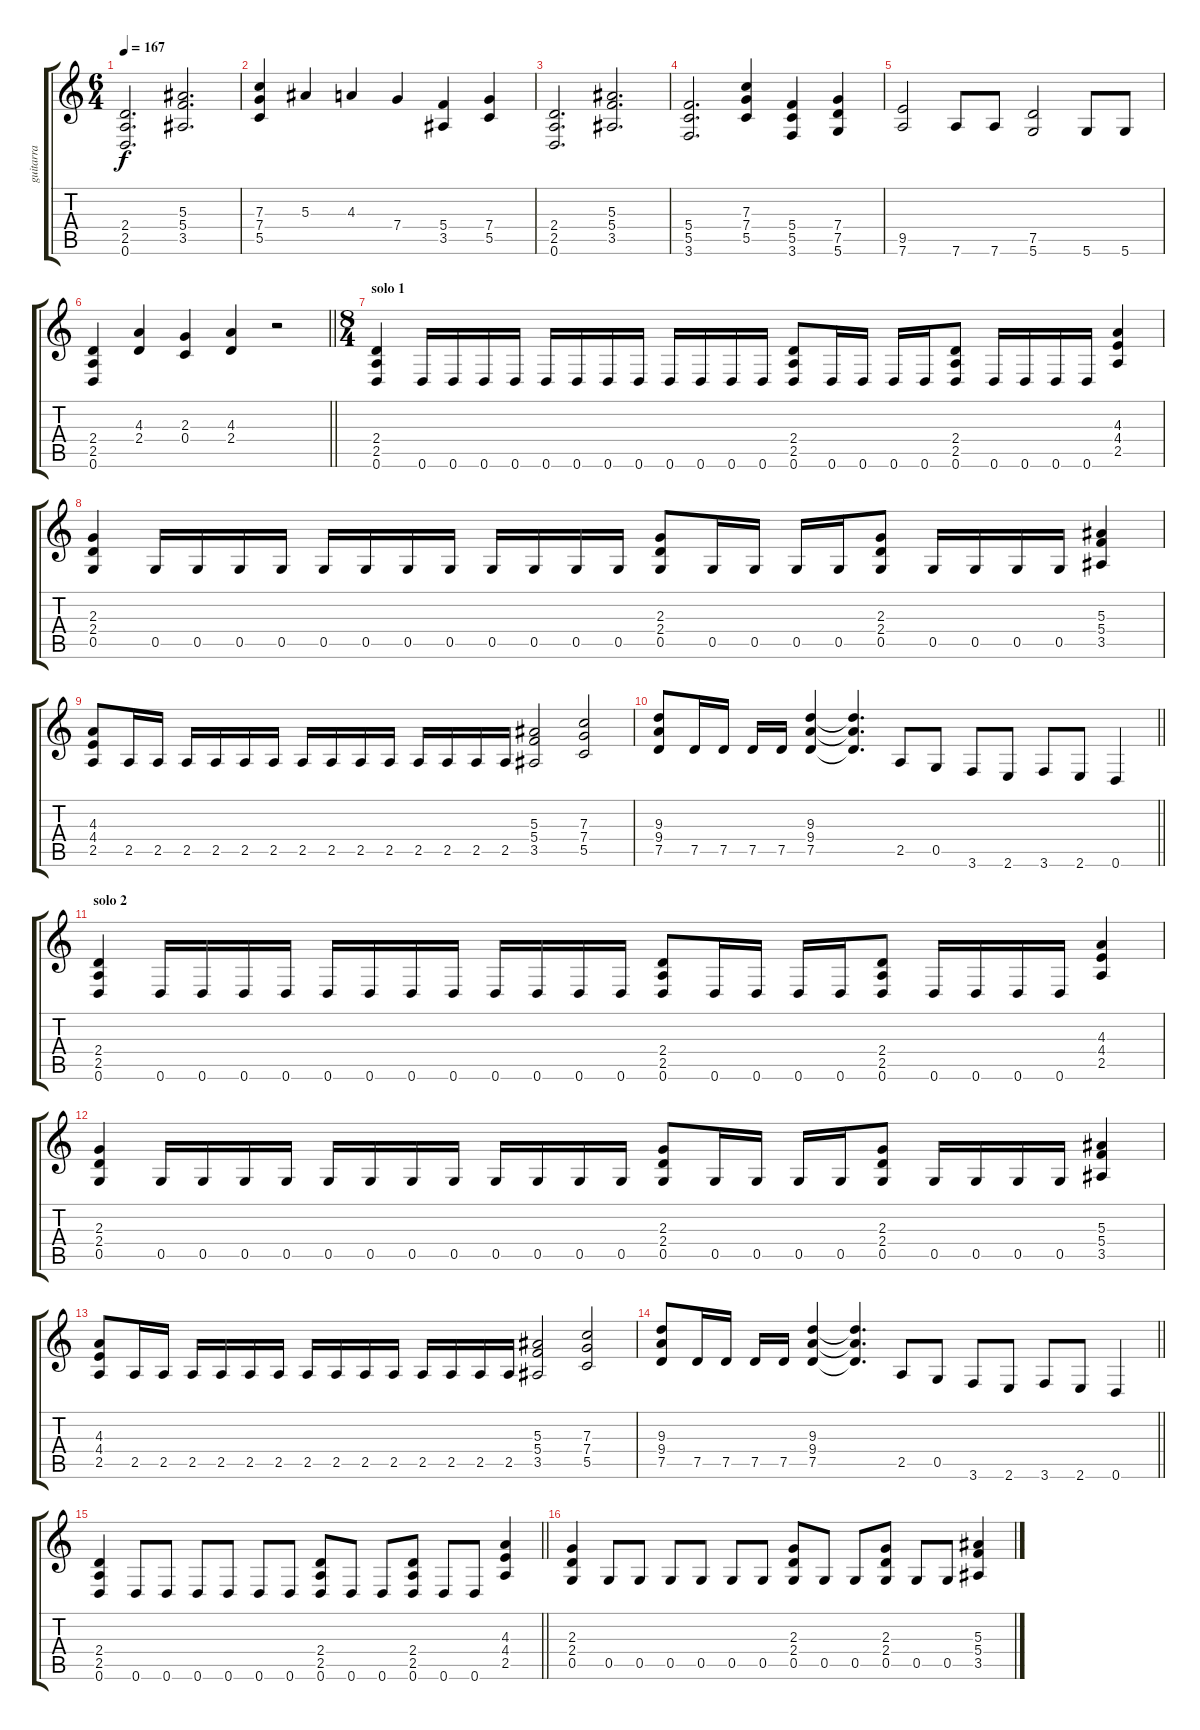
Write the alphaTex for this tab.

\track ("guitarra" "guitarra") {instrument distortionguitar}
\staff {score tabs}
\tuning (D4 A3 F3 C3 G2 D2) {hide}
\ts (6 4)
\tempo 167
\clef g2
\ks c
(2.4 2.5 0.6).2{d dy f} (5.3 5.4 3.5).2{d} |
(7.3 7.4 5.5).4 5.3.4 4.3.4 7.4.4 (5.4 3.5).4 (7.4 5.5).4 |
(2.4 2.5 0.6).2{d} (5.3 5.4 3.5).2{d} |
(5.4 5.5 3.6).2{d} (7.3 7.4 5.5).4 (5.4 5.5 3.6).4 (7.4 7.5 5.6).4 |
(9.5 7.6).2 7.6.8 7.6.8 (7.5 5.6).2 5.6.8 5.6.8 |
\barLineRight lightlight
(2.4 2.5 0.6).4 (4.3 2.4).4 (2.3 0.4).4 (4.3 2.4).4 r.2 |
\ts (8 4)
\section ("" "solo 1")
(2.4 2.5 0.6).4 0.6.16 0.6.16 0.6.16 0.6.16 0.6.16 0.6.16 0.6.16 0.6.16 0.6.16 0.6.16 0.6.16 0.6.16 (2.4 2.5 0.6).8 0.6.16 0.6.16 0.6.16 0.6.16 (2.4 2.5 0.6).8 0.6.16 0.6.16 0.6.16 0.6.16 (4.3 4.4 2.5).4 |
(2.3 2.4 0.5).4 0.5.16 0.5.16 0.5.16 0.5.16 0.5.16 0.5.16 0.5.16 0.5.16 0.5.16 0.5.16 0.5.16 0.5.16 (2.3 2.4 0.5).8 0.5.16 0.5.16 0.5.16 0.5.16 (2.3 2.4 0.5).8 0.5.16 0.5.16 0.5.16 0.5.16 (5.3 5.4 3.5).4 |
(4.3 4.4 2.5).8 2.5.16 2.5.16 2.5.16 2.5.16 2.5.16 2.5.16 2.5.16 2.5.16 2.5.16 2.5.16 2.5.16 2.5.16 2.5.16 2.5.16 (5.3 5.4 3.5).2 (7.3 7.4 5.5).2 |
\barLineRight lightlight
(9.3 9.4 7.5).8 7.5.16 7.5.16 7.5.16 7.5.16 (9.3 9.4 7.5).4 (9.3{t} 9.4{t} 7.5{t}).4{d} 2.5.8 0.5.8 3.6.8 2.6.8 3.6.8 2.6.8 0.6.4 |
\section ("" "solo 2")
(2.4 2.5 0.6).4 0.6.16 0.6.16 0.6.16 0.6.16 0.6.16 0.6.16 0.6.16 0.6.16 0.6.16 0.6.16 0.6.16 0.6.16 (2.4 2.5 0.6).8 0.6.16 0.6.16 0.6.16 0.6.16 (2.4 2.5 0.6).8 0.6.16 0.6.16 0.6.16 0.6.16 (4.3 4.4 2.5).4 |
(2.3 2.4 0.5).4 0.5.16 0.5.16 0.5.16 0.5.16 0.5.16 0.5.16 0.5.16 0.5.16 0.5.16 0.5.16 0.5.16 0.5.16 (2.3 2.4 0.5).8 0.5.16 0.5.16 0.5.16 0.5.16 (2.3 2.4 0.5).8 0.5.16 0.5.16 0.5.16 0.5.16 (5.3 5.4 3.5).4 |
(4.3 4.4 2.5).8 2.5.16 2.5.16 2.5.16 2.5.16 2.5.16 2.5.16 2.5.16 2.5.16 2.5.16 2.5.16 2.5.16 2.5.16 2.5.16 2.5.16 (5.3 5.4 3.5).2 (7.3 7.4 5.5).2 |
\barLineRight lightlight
(9.3 9.4 7.5).8 7.5.16 7.5.16 7.5.16 7.5.16 (9.3 9.4 7.5).4 (9.3{t} 9.4{t} 7.5{t}).4{d} 2.5.8 0.5.8 3.6.8 2.6.8 3.6.8 2.6.8 0.6.4 |
\barLineRight lightlight
(2.4 2.5 0.6).4 0.6.8 0.6.8 0.6.8 0.6.8 0.6.8 0.6.8 (2.4 2.5 0.6).8 0.6.8 0.6.8 (2.4 2.5 0.6).8 0.6.8 0.6.8 (4.3 4.4 2.5).4 |
(2.3 2.4 0.5).4 0.5.8 0.5.8 0.5.8 0.5.8 0.5.8 0.5.8 (2.3 2.4 0.5).8 0.5.8 0.5.8 (2.3 2.4 0.5).8 0.5.8 0.5.8 (5.3 5.4 3.5).4
